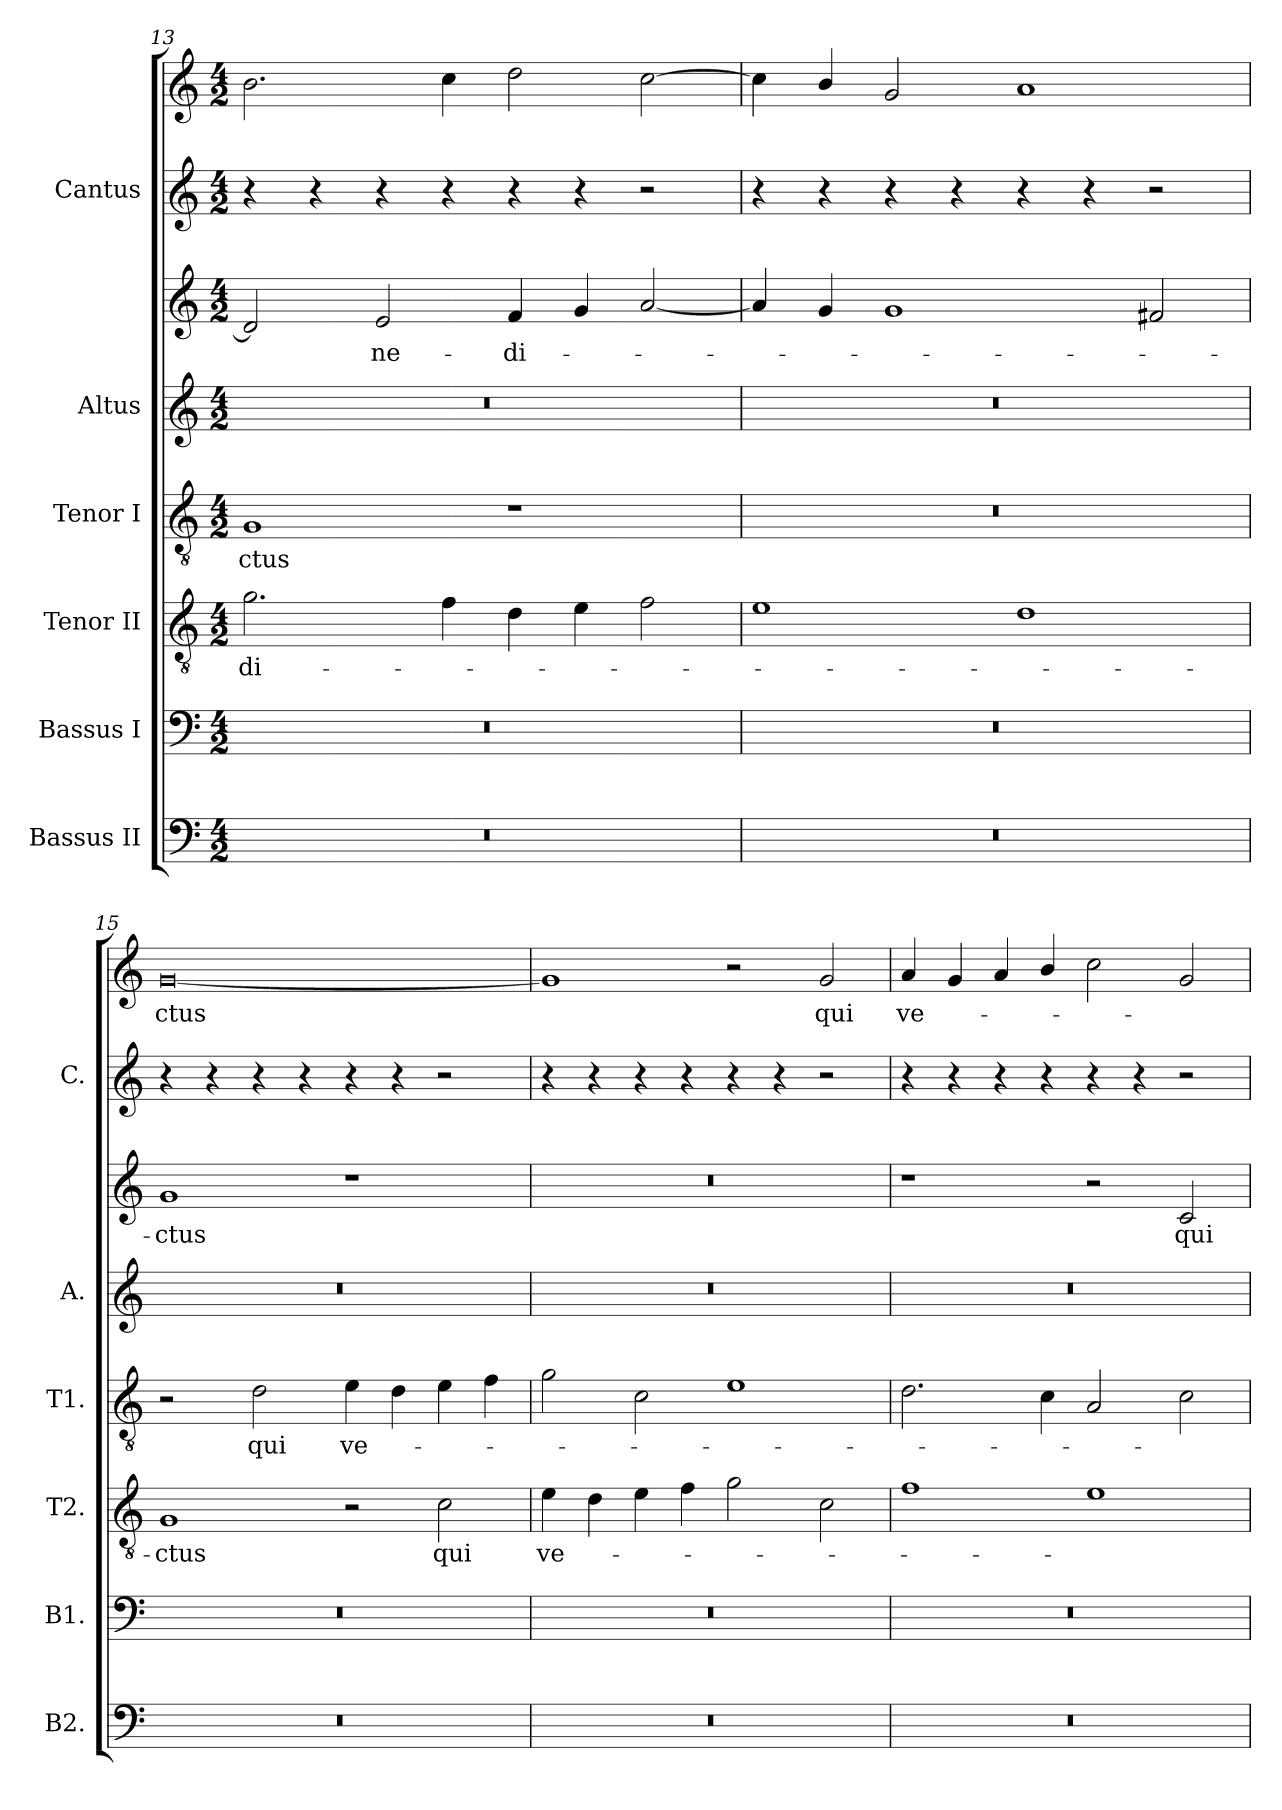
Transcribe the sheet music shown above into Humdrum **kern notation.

**kern	**kern	**kern	**text	**kern	**text	**kern	**kern	**text	**kern	**kern	**text
*part6	*part5	*part4	*part4	*part3	*part3	*part2	*part2	*part2	*part1	*part1	*part1
*staff8	*staff7	*staff6	*staff6	*staff5	*staff5	*staff4	*staff3	*staff3	*staff2	*staff1	*staff1
*I"Bassus II	*I"Bassus I	*I"Tenor II	*	*I"Tenor I	*	*I"Altus	*	*	*I"Cantus	*	*
*I'B2.	*I'B1.	*I'T2.	*	*I'T1.	*	*I'A.	*	*	*I'C.	*	*
*clefF4	*clefF4	*clefGv2	*	*clefGv2	*	*clefG2	*clefG2	*	*clefG2	*clefG2	*
*	*	*ITrd7c12	*	*ITrd7c12	*	*	*	*	*	*	*
*k[]	*k[]	*k[]	*	*k[]	*	*k[]	*k[]	*	*k[]	*k[]	*
*C:	*C:	*C:	*	*C:	*	*C:	*C:	*	*C:	*C:	*
*M4/2	*M4/2	*M4/2	*	*M4/2	*	*M4/2	*M4/2	*	*M4/2	*M4/2	*
=13	=13	=13	=13	=13	=13	=13	=13	=13	=13	=13	=13
!LO:N:vis=1	!LO:N:vis=1	!	!	!	!	!	!	!	!	!	!
!	!	!	!LO:LY:b:color=#000000	!	!	!	!	!	!	!	!
!	!	!	!	!	!LO:LY:b:color=#000000	!LO:N:vis=1	!	!	!	!	!
0r	0r	2.Gi\	-di-	1GGi	-ctus	0r	2di/]	.	4r	2.bi\	.
.	.	.	.	.	.	.	.	.	4r	.	.
!	!	!	!	!	!	!	!	!LO:LY:b:color=#000000	!	!	!
.	.	.	.	.	.	.	2ei/	-ne-	4r	.	.
.	.	4Fi\	.	.	.	.	.	.	4r	4cci\	.
!	!	!	!	!	!	!	!	!LO:LY:b:color=#000000	!	!	!
.	.	4Di\	.	1r	.	.	4fi/	-di-	4r	2ddi\	.
.	.	4Ei\	.	.	.	.	4gi/	.	4r	.	.
.	.	2Fi\	.	.	.	.	[2ai/	.	2r	[2cci\	.
=14	=14	=14	=14	=14	=14	=14	=14	=14	=14	=14	=14
!LO:N:vis=1	!LO:N:vis=1	!	!	!LO:N:vis=1	!	!LO:N:vis=1	!	!	!	!	!
0r	0r	1Ei	.	0r	.	0r	4ai/]	.	4r	4cci\]	.
.	.	.	.	.	.	.	4gi/	.	4r	4bi/	.
.	.	.	.	.	.	.	1gi	.	4r	2gi/	.
.	.	.	.	.	.	.	.	.	4r	.	.
.	.	1Di	.	.	.	.	.	.	4r	1ai	.
.	.	.	.	.	.	.	.	.	4r	.	.
.	.	.	.	.	.	.	2f#Xi/	.	2r	.	.
=15	=15	=15	=15	=15	=15	=15	=15	=15	=15	=15	=15
!LO:N:vis=1	!LO:N:vis=1	!	!	!	!	!	!	!	!	!	!
!	!	!	!LO:LY:b:color=#000000	!	!	!LO:N:vis=1	!	!	!	!	!
!	!	!	!	!	!	!	!	!LO:LY:b:color=#000000	!	!	!
!	!	!	!	!	!	!	!	!	!	!	!LO:LY:b:color=#000000
0r	0r	1GGi	-ctus	2r	.	0r	1gi	-ctus	4r	[0gi	-ctus
.	.	.	.	.	.	.	.	.	4r	.	.
!	!	!	!	!	!LO:LY:b:color=#000000	!	!	!	!	!	!
.	.	.	.	2Di\	qui	.	.	.	4r	.	.
.	.	.	.	.	.	.	.	.	4r	.	.
!	!	!	!	!	!LO:LY:b:color=#000000	!	!	!	!	!	!
.	.	2r	.	4Ei\	ve-	.	1r	.	4r	.	.
.	.	.	.	4Di\	.	.	.	.	4r	.	.
!	!	!	!LO:LY:b:color=#000000	!	!	!	!	!	!	!	!
.	.	2Ci\	qui	4Ei\	.	.	.	.	2r	.	.
.	.	.	.	4Fi\	.	.	.	.	.	.	.
=16	=16	=16	=16	=16	=16	=16	=16	=16	=16	=16	=16
!LO:N:vis=1	!LO:N:vis=1	!	!	!	!	!	!	!	!	!	!
!	!	!	!LO:LY:b:color=#000000	!	!	!LO:N:vis=1	!LO:N:vis=1	!	!	!	!
0r	0r	4Ei\	ve-	2Gi\	.	0r	0r	.	4r	1gi]	.
.	.	4Di\	.	.	.	.	.	.	4r	.	.
.	.	4Ei\	.	2Ci\	.	.	.	.	4r	.	.
.	.	4Fi\	.	.	.	.	.	.	4r	.	.
.	.	2Gi\	.	1Ei	.	.	.	.	4r	2r	.
.	.	.	.	.	.	.	.	.	4r	.	.
!	!	!	!	!	!	!	!	!	!	!	!LO:LY:b:color=#000000
.	.	2Ci\	.	.	.	.	.	.	2r	2gi/	qui
=17	=17	=17	=17	=17	=17	=17	=17	=17	=17	=17	=17
!LO:N:vis=1	!LO:N:vis=1	!	!	!	!	!LO:N:vis=1	!	!	!	!	!
!	!	!	!	!	!	!	!	!	!	!	!LO:LY:b:color=#000000
0r	0r	1Fi	.	2.Di\	.	0r	1r	.	4r	4ai/	ve-
.	.	.	.	.	.	.	.	.	4r	4gi/	.
.	.	.	.	.	.	.	.	.	4r	4ai/	.
.	.	.	.	4Ci\	.	.	.	.	4r	4bi/	.
.	.	1Ei	.	2AAi/	.	.	2r	.	4r	2cci\	.
.	.	.	.	.	.	.	.	.	4r	.	.
!	!	!	!	!	!	!	!	!LO:LY:b:color=#000000	!	!	!
.	.	.	.	2Ci\	.	.	2ci/	qui	2r	2gi/	.
=	=	=	=	=	=	=	=	=	=	=	=
*-	*-	*-	*-	*-	*-	*-	*-	*-	*-	*-	*-
